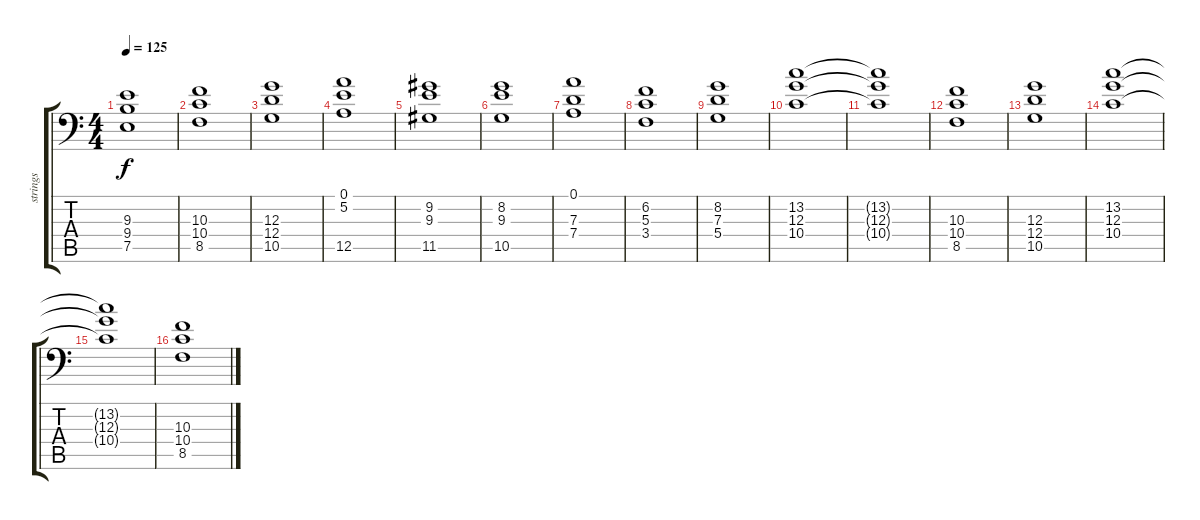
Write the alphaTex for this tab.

\track ("strings" "strings") {instrument stringensemble1}
\staff {score tabs}
\tuning (A4 B3 G3 D3 A2 A1) {hide}
\ts (4 4)
\tempo 125
\clef f4
\ks c
(9.3 9.4 7.5).1{dy f} |
(10.3 10.4 8.5).1 |
(12.3 12.4 10.5).1 |
(0.1 5.2 12.5).1 |
(9.2 9.3 11.5).1 |
(8.2 9.3 10.5).1 |
(0.1 7.3 7.4).1 |
(6.2 5.3 3.4).1 |
(8.2 7.3 5.4).1 |
(13.2 12.3 10.4).1 |
(13.2{t} 12.3{t} 10.4{t}).1 |
(10.3 10.4 8.5).1 |
(12.3 12.4 10.5).1 |
(13.2 12.3 10.4).1 |
(13.2{t} 12.3{t} 10.4{t}).1 |
(10.3 10.4 8.5).1
